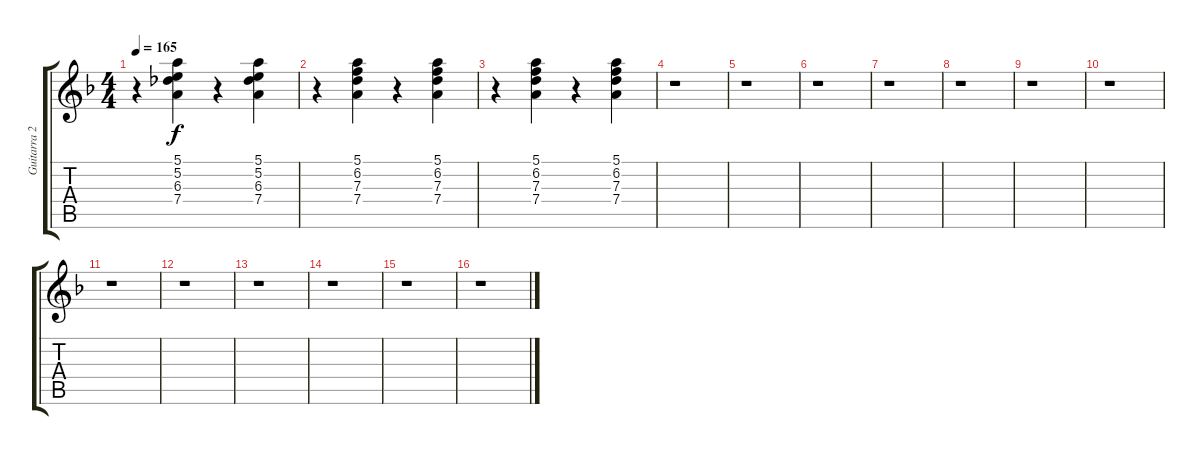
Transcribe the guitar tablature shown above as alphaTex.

\track ("Guitarra 2" "Guitarra 2") {instrument electricguitarclean}
\staff {score tabs}
\tuning (E4 B3 G3 D3 A2 E2) {hide}
\ts (4 4)
\tempo 165
\clef g2
\ks dminor
r.4{dy f} (5.1 5.2 6.3 7.4).4 r.4 (5.1 5.2 6.3 7.4).4 |
r.4 (5.1 6.2 7.3 7.4).4 r.4 (5.1 6.2 7.3 7.4).4 |
r.4 (5.1 6.2 7.3 7.4).4 r.4 (5.1 6.2 7.3 7.4).4 |
r.1 |
r.1 |
r.1 |
r.1 |
r.1 |
r.1 |
r.1 |
r.1 |
r.1 |
r.1 |
r.1 |
r.1 |
r.1
